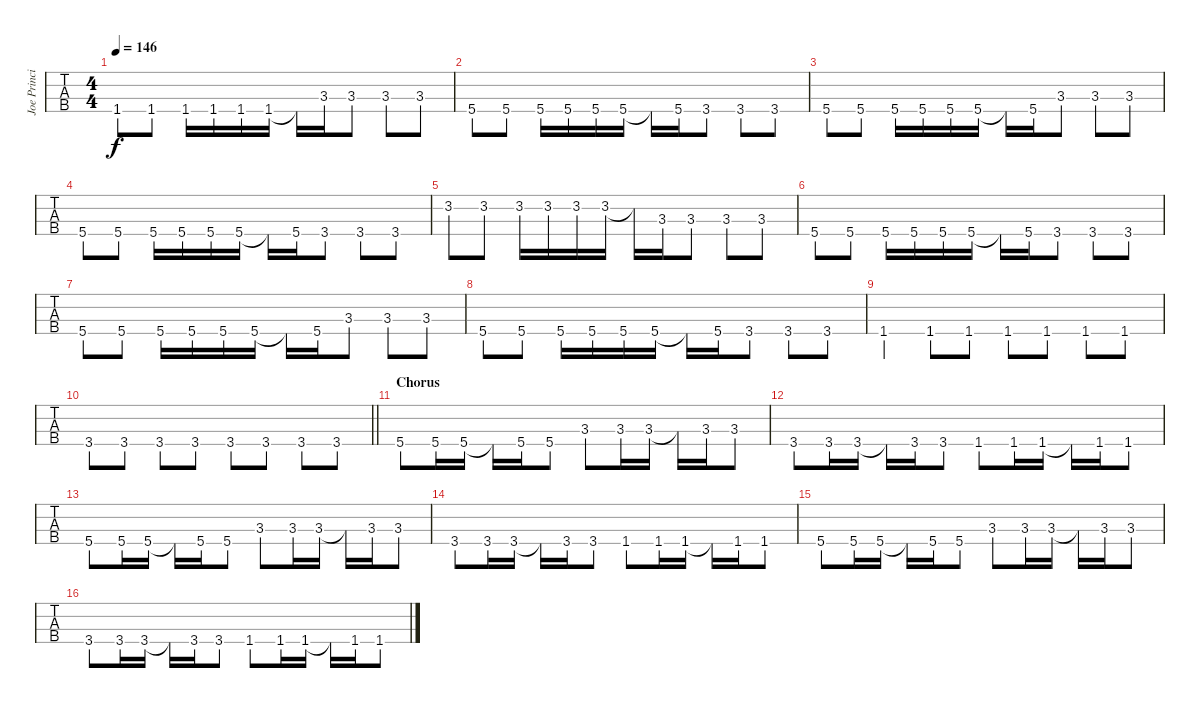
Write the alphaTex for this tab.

\track ("Joe Principe - Bass" "Joe Princi") {instrument electricbassfinger}
\staff {tabs}
\tuning (Gb2 Db2 Ab1 Eb1) {hide}
\ts (4 4)
\tempo 146
\clef f4
\ks c
1.4.8{dy f} 1.4.8 1.4.16 1.4.16 1.4.16 1.4.16 1.4{t}.16 3.3.16 3.3.8 3.3.8 3.3.8 |
5.4.8 5.4.8 5.4.16 5.4.16 5.4.16 5.4.16 5.4{t}.16 5.4.16 3.4.8 3.4.8 3.4.8 |
5.4.8 5.4.8 5.4.16 5.4.16 5.4.16 5.4.16 5.4{t}.16 5.4.16 3.3.8 3.3.8 3.3.8 |
5.4.8 5.4.8 5.4.16 5.4.16 5.4.16 5.4.16 5.4{t}.16 5.4.16 3.4.8 3.4.8 3.4.8 |
3.2.8 3.2.8 3.2.16 3.2.16 3.2.16 3.2.16 3.2{t}.16 3.3.16 3.3.8 3.3.8 3.3.8 |
5.4.8 5.4.8 5.4.16 5.4.16 5.4.16 5.4.16 5.4{t}.16 5.4.16 3.4.8 3.4.8 3.4.8 |
5.4.8 5.4.8 5.4.16 5.4.16 5.4.16 5.4.16 5.4{t}.16 5.4.16 3.3.8 3.3.8 3.3.8 |
5.4.8 5.4.8 5.4.16 5.4.16 5.4.16 5.4.16 5.4{t}.16 5.4.16 3.4.8 3.4.8 3.4.8 |
1.4.4 1.4.8 1.4.8 1.4.8 1.4.8 1.4.8 1.4.8 |
\barLineRight lightlight
3.4.8 3.4.8 3.4.8 3.4.8 3.4.8 3.4.8 3.4.8 3.4.8 |
\section ("" "Chorus")
5.4.8 5.4.16 5.4.16 5.4{t}.16 5.4.16 5.4.8 3.3.8 3.3.16 3.3.16 3.3{t}.16 3.3.16 3.3.8 |
3.4.8 3.4.16 3.4.16 3.4{t}.16 3.4.16 3.4.8 1.4.8 1.4.16 1.4.16 1.4{t}.16 1.4.16 1.4.8 |
5.4.8 5.4.16 5.4.16 5.4{t}.16 5.4.16 5.4.8 3.3.8 3.3.16 3.3.16 3.3{t}.16 3.3.16 3.3.8 |
3.4.8 3.4.16 3.4.16 3.4{t}.16 3.4.16 3.4.8 1.4.8 1.4.16 1.4.16 1.4{t}.16 1.4.16 1.4.8 |
5.4.8 5.4.16 5.4.16 5.4{t}.16 5.4.16 5.4.8 3.3.8 3.3.16 3.3.16 3.3{t}.16 3.3.16 3.3.8 |
3.4.8 3.4.16 3.4.16 3.4{t}.16 3.4.16 3.4.8 1.4.8 1.4.16 1.4.16 1.4{t}.16 1.4.16 1.4.8
